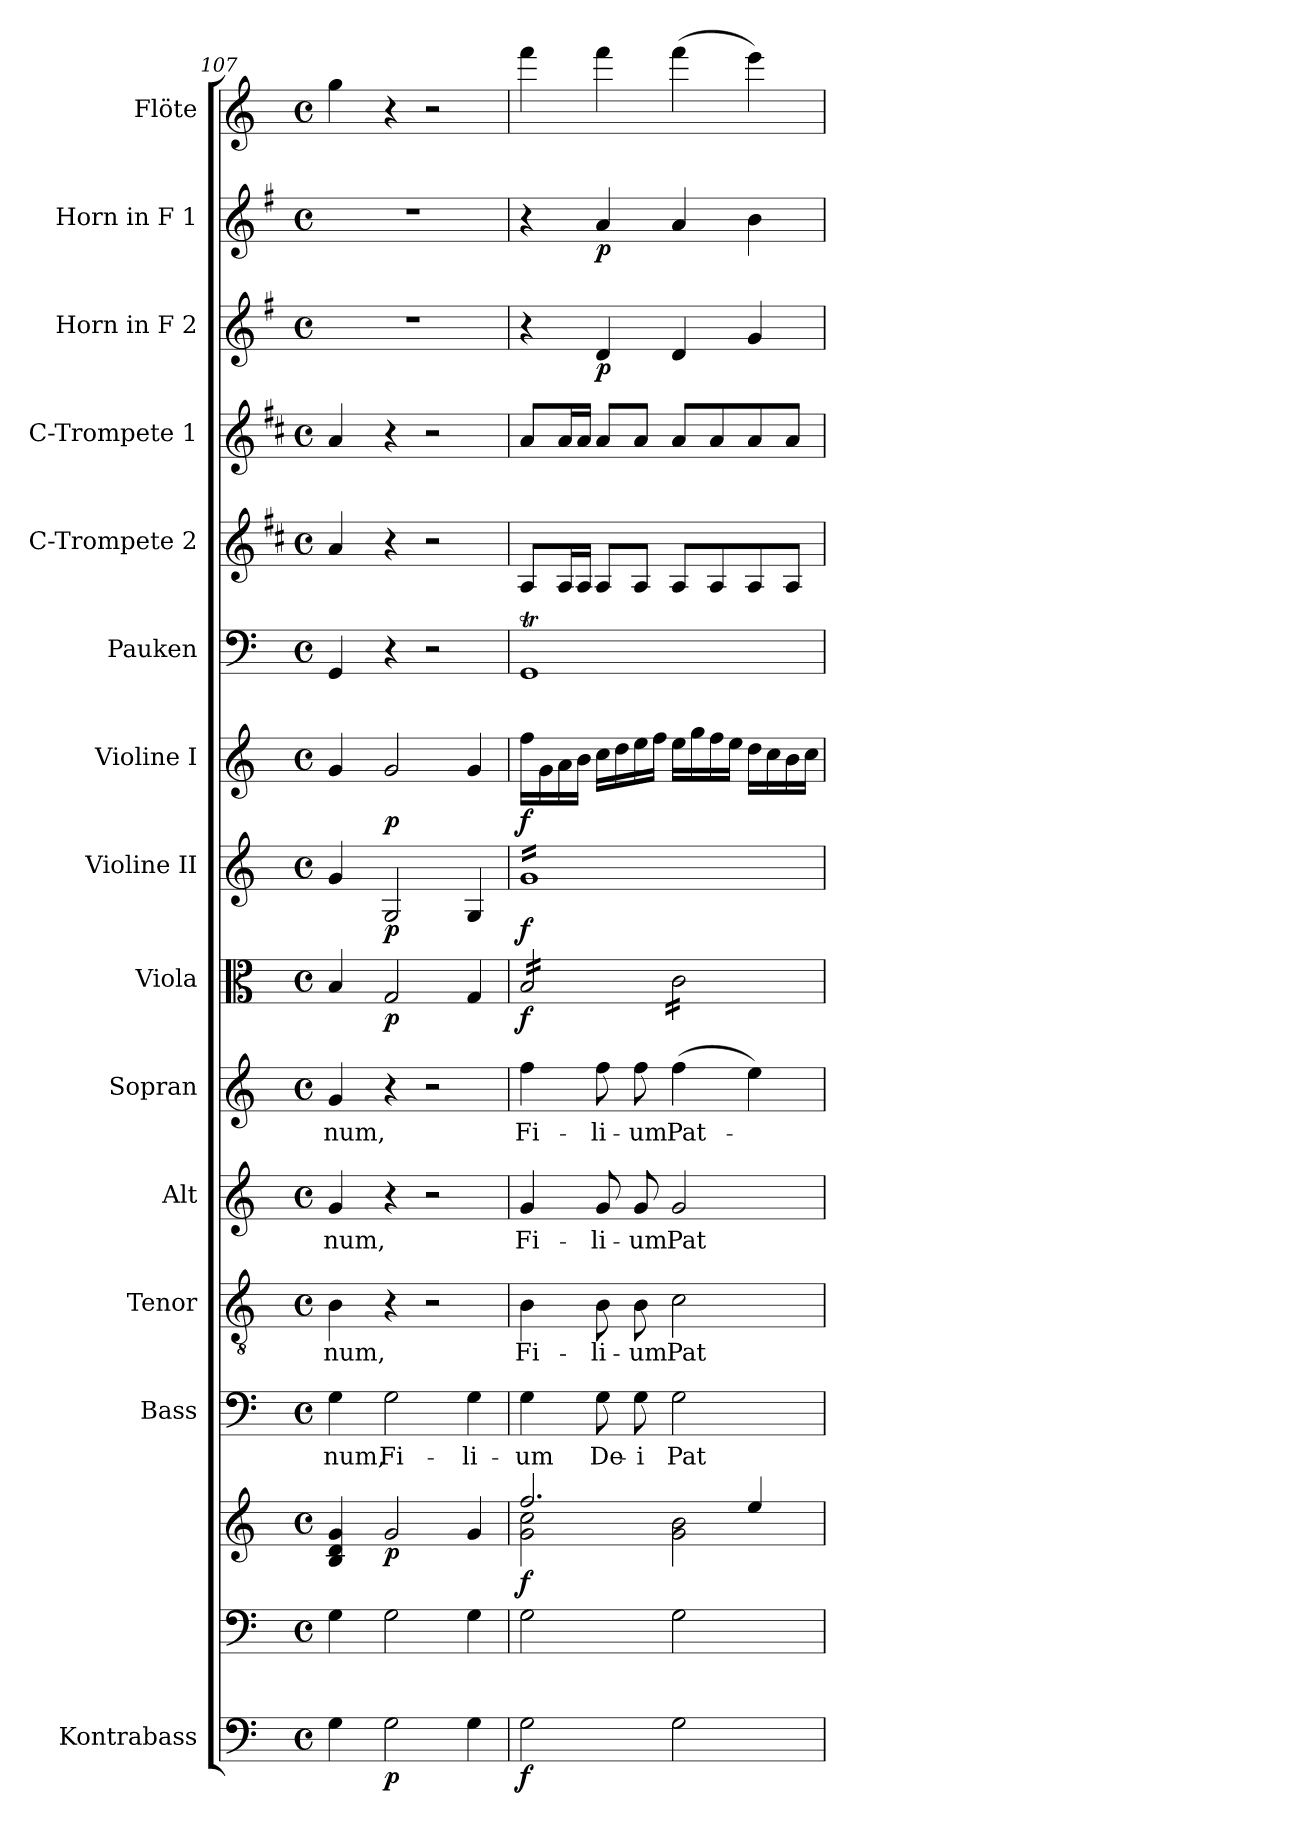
**kern	**dynam	**kern	**kern	**dynam	**kern	**text	**kern	**text	**kern	**text	**kern	**text	**kern	**dynam	**kern	**dynam	**kern	**dynam	**kern	**kern	**kern	**kern	**dynam	**kern	**dynam	**kern
*part15	*part15	*part14	*part14	*part14	*part13	*part13	*part12	*part12	*part11	*part11	*part10	*part10	*part9	*part9	*part8	*part8	*part7	*part7	*part6	*part5	*part4	*part3	*part3	*part2	*part2	*part1
*staff16	*staff16	*staff15	*staff14	*staff14/15	*staff13	*staff13	*staff12	*staff12	*staff11	*staff11	*staff10	*staff10	*staff9	*staff9	*staff8	*staff8	*staff7	*staff7	*staff6	*staff5	*staff4	*staff3	*staff3	*staff2	*staff2	*staff1
*I"Kontrabass	*	*	*	*	*I"Bass	*	*I"Tenor	*	*I"Alt	*	*I"Sopran	*	*I"Viola	*	*I"Violine II	*	*I"Violine I	*	*I"Pauken	*I"C-Trompete 2	*I"C-Trompete 1	*I"Horn in F 2	*	*I"Horn in F 1	*	*I"Flöte
*I'Kb.	*	*	*	*	*I'B.	*	*I'T.	*	*I'A.	*	*I'S.	*	*I'Vla.	*	*I'Vl. II	*	*I'Vl. I	*	*I'Pk.	*I'C Trp. 2	*I'C Trp. 1	*	*	*	*	*I'Fl.
*clefF4	*	*clefF4	*clefG2	*	*clefF4	*	*clefGv2	*	*clefG2	*	*clefG2	*	*clefC3	*	*clefG2	*	*clefG2	*	*clefF4	*clefG2	*clefG2	*clefG2	*	*clefG2	*	*clefG2
*ITrd7c12	*	*	*	*	*	*	*	*	*	*	*	*	*	*	*	*	*	*	*	*ITrd1c2	*ITrd1c2	*ITrd4c7	*	*ITrd4c7	*	*
*k[]	*	*k[]	*k[]	*	*k[]	*	*k[]	*	*k[]	*	*k[]	*	*k[]	*	*k[]	*	*k[]	*	*k[]	*k[]	*k[]	*k[]	*	*k[]	*	*k[]
*C:	*	*C:	*C:	*	*C:	*	*C:	*	*C:	*	*C:	*	*C:	*	*C:	*	*C:	*	*C:	*C:	*C:	*C:	*	*C:	*	*C:
*M4/4	*	*M4/4	*M4/4	*	*M4/4	*	*M4/4	*	*M4/4	*	*M4/4	*	*M4/4	*	*M4/4	*	*M4/4	*	*M4/4	*M4/4	*M4/4	*M4/4	*	*M4/4	*	*M4/4
*met(c)	*	*met(c)	*met(c)	*	*met(c)	*	*met(c)	*	*met(c)	*	*met(c)	*	*met(c)	*	*met(c)	*	*met(c)	*	*met(c)	*met(c)	*met(c)	*met(c)	*	*met(c)	*	*met(c)
=107	=107	=107	=107	=107	=107	=107	=107	=107	=107	=107	=107	=107	=107	=107	=107	=107	=107	=107	=107	=107	=107	=107	=107	=107	=107	=107
!	!	!	!	!	!	!LO:LY:b	!	!LO:LY:b	!	!LO:LY:b	!	!LO:LY:b	!	!	!	!	!	!	!	!	!	!	!	!	!	!
4GG\	.	4G\	4B/ 4d/ 4g/	.	4G\	-num,	4B\	-num,	4g/	-num,	4g/	-num,	4B/	.	4g/	.	4g/	.	4GG/	4g/	4g/	1r	.	1r	.	4gg\
!	!LO:DY:b	!	!	!LO:DY:b	!	!LO:LY:b	!	!	!	!	!	!	!	!LO:DY:b	!	!LO:DY:b	!	!LO:DY:b	!	!	!	!	!	!	!	!
2GG\	p	2G\	2g/	p	2G\	Fi-	4r	.	4r	.	4r	.	2G/	p	2G/	p	2g/	p	4r	4r	4r	.	.	.	.	4r
.	.	.	.	.	.	.	2r	.	2r	.	2r	.	.	.	.	.	.	.	2r	2r	2r	.	.	.	.	2r
!	!	!	!	!	!	!LO:LY:b	!	!	!	!	!	!	!	!	!	!	!	!	!	!	!	!	!	!	!	!
4GG\	.	4G\	4g/	.	4G\	-li-	.	.	.	.	.	.	4G/	.	4G/	.	4g/	.	.	.	.	.	.	.	.	.
=108	=108	=108	=108	=108	=108	=108	=108	=108	=108	=108	=108	=108	=108	=108	=108	=108	=108	=108	=108	=108	=108	=108	=108	=108	=108	=108
*	*	*	*^	*	*	*	*	*	*	*	*	*	*	*	*	*	*	*	*	*	*	*	*	*	*	*
!	!LO:DY:b	!	!	!	!LO:DY:b	!	!LO:LY:b	!	!LO:LY:b	!	!LO:LY:b	!	!LO:LY:b	!	!LO:DY:b	!	!LO:DY:b	!	!LO:DY:b	!	!	!	!	!	!	!	!
*	*	*	*	*	*	*	*	*	*	*	*	*	*	*tremolo	*	*	*	*	*	*	*	*	*	*	*	*	*
*	*	*	*	*	*	*	*	*	*	*	*	*	*	*	*	*tremolo	*	*	*	*	*	*	*	*	*	*	*
2GG\	f	2G\	2.ff/	2g\ 2cc\	f	4G\	-um	4B\	Fi-	4g/	Fi-	4ff\	Fi-	16B/LL	f	16gLL	f	16ff\LL	f	1GGT	8G/L	8g/L	4r	.	4r	.	4fff\
.	.	.	.	.	.	.	.	.	.	.	.	.	.	16B/	.	16g	.	16g\	.	.	.	.	.	.	.	.	.
.	.	.	.	.	.	.	.	.	.	.	.	.	.	16B/	.	16g	.	16a\	.	.	16G/L	16g/L	.	.	.	.	.
.	.	.	.	.	.	.	.	.	.	.	.	.	.	16B/	.	16g	.	16b\JJ	.	.	16G/JJ	16g/JJ	.	.	.	.	.
!	!	!	!	!	!	!	!LO:LY:b	!	!LO:LY:b	!	!LO:LY:b	!	!LO:LY:b	!	!	!	!	!	!	!	!	!	!	!LO:DY:b	!	!LO:DY:b	!
.	.	.	.	.	.	8G\	De-	8B\	-li-	8g/	-li-	8ff\	-li-	16B/	.	16g	.	16cc\LL	.	.	8G/L	8g/L	4G/	p	4d/	p	4fff\
.	.	.	.	.	.	.	.	.	.	.	.	.	.	16B/	.	16g	.	16dd\	.	.	.	.	.	.	.	.	.
!	!	!	!	!	!	!	!LO:LY:b	!	!LO:LY:b	!	!LO:LY:b	!	!LO:LY:b	!	!	!	!	!	!	!	!	!	!	!	!	!	!
.	.	.	.	.	.	8G\	-i	8B\	-um	8g/	-um	8ff\	-um	16B/	.	16g	.	16ee\	.	.	8G/J	8g/J	.	.	.	.	.
.	.	.	.	.	.	.	.	.	.	.	.	.	.	16B/JJ	.	16g	.	16ff\JJ	.	.	.	.	.	.	.	.	.
!	!	!	!	!	!	!	!LO:LY:b	!	!LO:LY:b	!	!LO:LY:b	!	!LO:LY:b	!	!	!	!	!	!	!	!	!	!	!	!	!	!
2GG\	.	2G\	.	2g\ 2b\	.	2G\	Pat-	2c\	Pat-	2g/	Pat-	(>4ff\	Pat-	16c\LL	.	16g	.	16ee\LL	.	.	8G/L	8g/L	4G/	.	4d/	.	(>4fff\
.	.	.	.	.	.	.	.	.	.	.	.	.	.	16c\	.	16g	.	16gg\	.	.	.	.	.	.	.	.	.
.	.	.	.	.	.	.	.	.	.	.	.	.	.	16c\	.	16g	.	16ff\	.	.	8G/	8g/	.	.	.	.	.
.	.	.	.	.	.	.	.	.	.	.	.	.	.	16c\	.	16g	.	16ee\JJ	.	.	.	.	.	.	.	.	.
.	.	.	4ee/	.	.	.	.	.	.	.	.	4ee\)	.	16c\	.	16g	.	16dd\LL	.	.	8G/	8g/	4c/	.	4e\	.	4eee\)
.	.	.	.	.	.	.	.	.	.	.	.	.	.	16c\	.	16g	.	16cc\	.	.	.	.	.	.	.	.	.
.	.	.	.	.	.	.	.	.	.	.	.	.	.	16c\	.	16g	.	16b\	.	.	8G/J	8g/J	.	.	.	.	.
.	.	.	.	.	.	.	.	.	.	.	.	.	.	16c\JJ	.	16gJJ	.	16cc\JJ	.	.	.	.	.	.	.	.	.
*	*	*	*	*	*	*	*	*	*	*	*	*	*	*	*	*Xtremolo	*	*	*	*	*	*	*	*	*	*	*
*	*	*	*	*	*	*	*	*	*	*	*	*	*	*Xtremolo	*	*	*	*	*	*	*	*	*	*	*	*	*
*	*	*	*v	*v	*	*	*	*	*	*	*	*	*	*	*	*	*	*	*	*	*	*	*	*	*	*	*
=	=	=	=	=	=	=	=	=	=	=	=	=	=	=	=	=	=	=	=	=	=	=	=	=	=	=
*-	*-	*-	*-	*-	*-	*-	*-	*-	*-	*-	*-	*-	*-	*-	*-	*-	*-	*-	*-	*-	*-	*-	*-	*-	*-	*-
